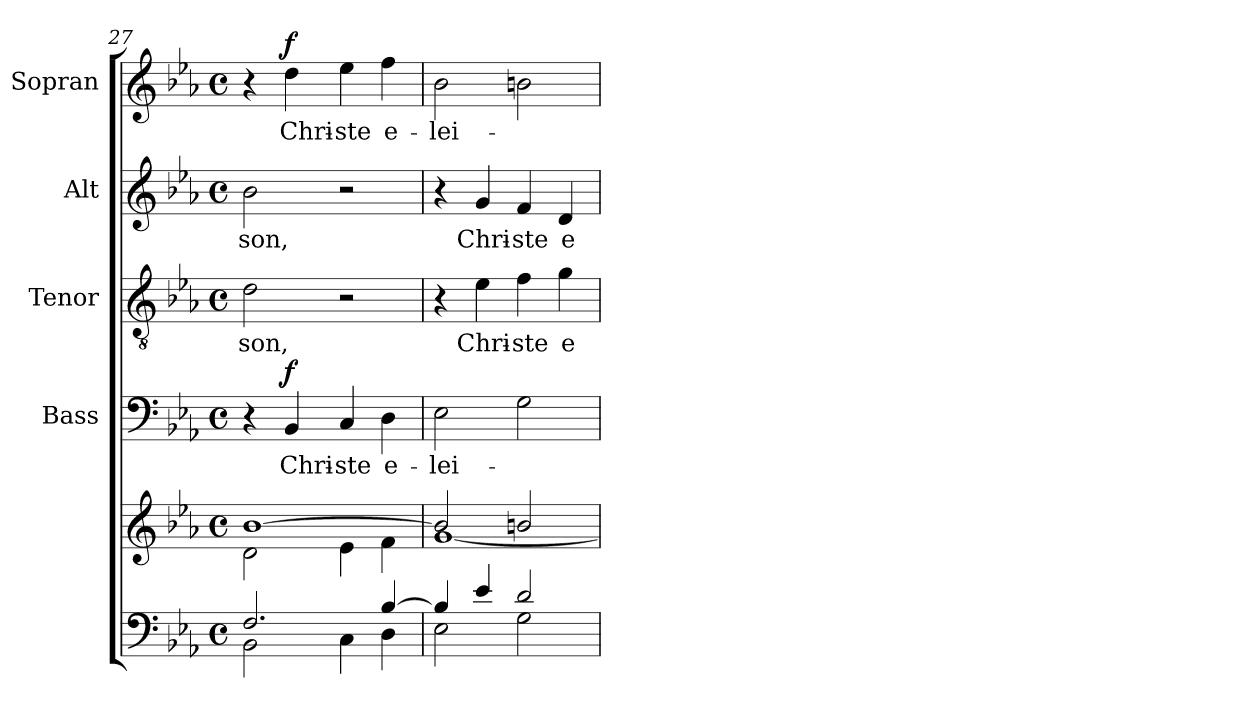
**kern	**kern	**kern	**text	**dynam	**kern	**text	**kern	**text	**kern	**text	**dynam
*part5	*part5	*part4	*part4	*part4	*part3	*part3	*part2	*part2	*part1	*part1	*part1
*staff6	*staff5	*staff4	*staff4	*staff4	*staff3	*staff3	*staff2	*staff2	*staff1	*staff1	*staff1
*	*	*I"Bass	*	*	*I"Tenor	*	*I"Alt	*	*I"Sopran	*	*
*	*	*I'B.	*	*	*I'T.	*	*I'A.	*	*I'S.	*	*
*clefF4	*clefG2	*clefF4	*	*	*clefGv2	*	*clefG2	*	*clefG2	*	*
*k[b-e-a-]	*k[b-e-a-]	*k[b-e-a-]	*	*	*k[b-e-a-]	*	*k[b-e-a-]	*	*k[b-e-a-]	*	*
*E-:	*E-:	*E-:	*	*	*E-:	*	*E-:	*	*E-:	*	*
*M4/4	*M4/4	*M4/4	*	*	*M4/4	*	*M4/4	*	*M4/4	*	*
*met(c)	*met(c)	*met(c)	*	*	*met(c)	*	*met(c)	*	*met(c)	*	*
=27	=27	=27	=27	=27	=27	=27	=27	=27	=27	=27	=27
*^	*^	*	*	*	*	*	*	*	*	*	*
!	!	!	!	!	!	!	!	!LO:LY:b	!	!LO:LY:b	!	!	!
2.F/	2BB-\	[>1b-	2d\	4r	.	.	2d\	-son,	2b-\	-son,	4r	.	.
!	!	!	!	!	!LO:LY:b	!LO:DY:a	!	!	!	!	!	!LO:LY:b	!LO:DY:a
.	.	.	.	4BB-/	Chri-	f	.	.	.	.	4dd\	Chri-	f
!	!	!	!	!	!LO:LY:b	!	!	!	!	!	!	!LO:LY:b	!
.	4C\	.	4e-\	4C/	-ste	.	2r	.	2r	.	4ee-\	-ste	.
!	!	!	!	!	!LO:LY:b	!	!	!	!	!	!	!LO:LY:b	!
[>4B-/	4D\	.	4f\	4D\	e-	.	.	.	.	.	4ff\	e-	.
!!LO:LB:g=z
=28	=28	=28	=28	=28	=28	=28	=28	=28	=28	=28	=28	=28	=28
!	!	!	!	!	!LO:LY:b	!	!	!	!	!	!	!LO:LY:b	!
4B-/]	2E-\	2b-/]	[<1g	2E-\	-lei-	.	4r	.	4r	.	2b-\	-lei-	.
!	!	!	!	!	!	!	!	!LO:LY:b	!	!LO:LY:b	!	!	!
4e-/	.	.	.	.	.	.	4e-\	Chri-	4g/	Chri-	.	.	.
!	!	!	!	!	!	!	!	!LO:LY:b	!	!LO:LY:b	!	!	!
2d/	2G\	2bn/	.	2G\	.	.	4f\	-ste	4f/	-ste	2bn\	.	.
!	!	!	!	!	!	!	!	!LO:LY:b	!	!LO:LY:b	!	!	!
.	.	.	.	.	.	.	4g\	e-	4d/	e-	.	.	.
*v	*v	*	*	*	*	*	*	*	*	*	*	*	*
*	*v	*v	*	*	*	*	*	*	*	*	*	*
=	=	=	=	=	=	=	=	=	=	=	=
*-	*-	*-	*-	*-	*-	*-	*-	*-	*-	*-	*-
